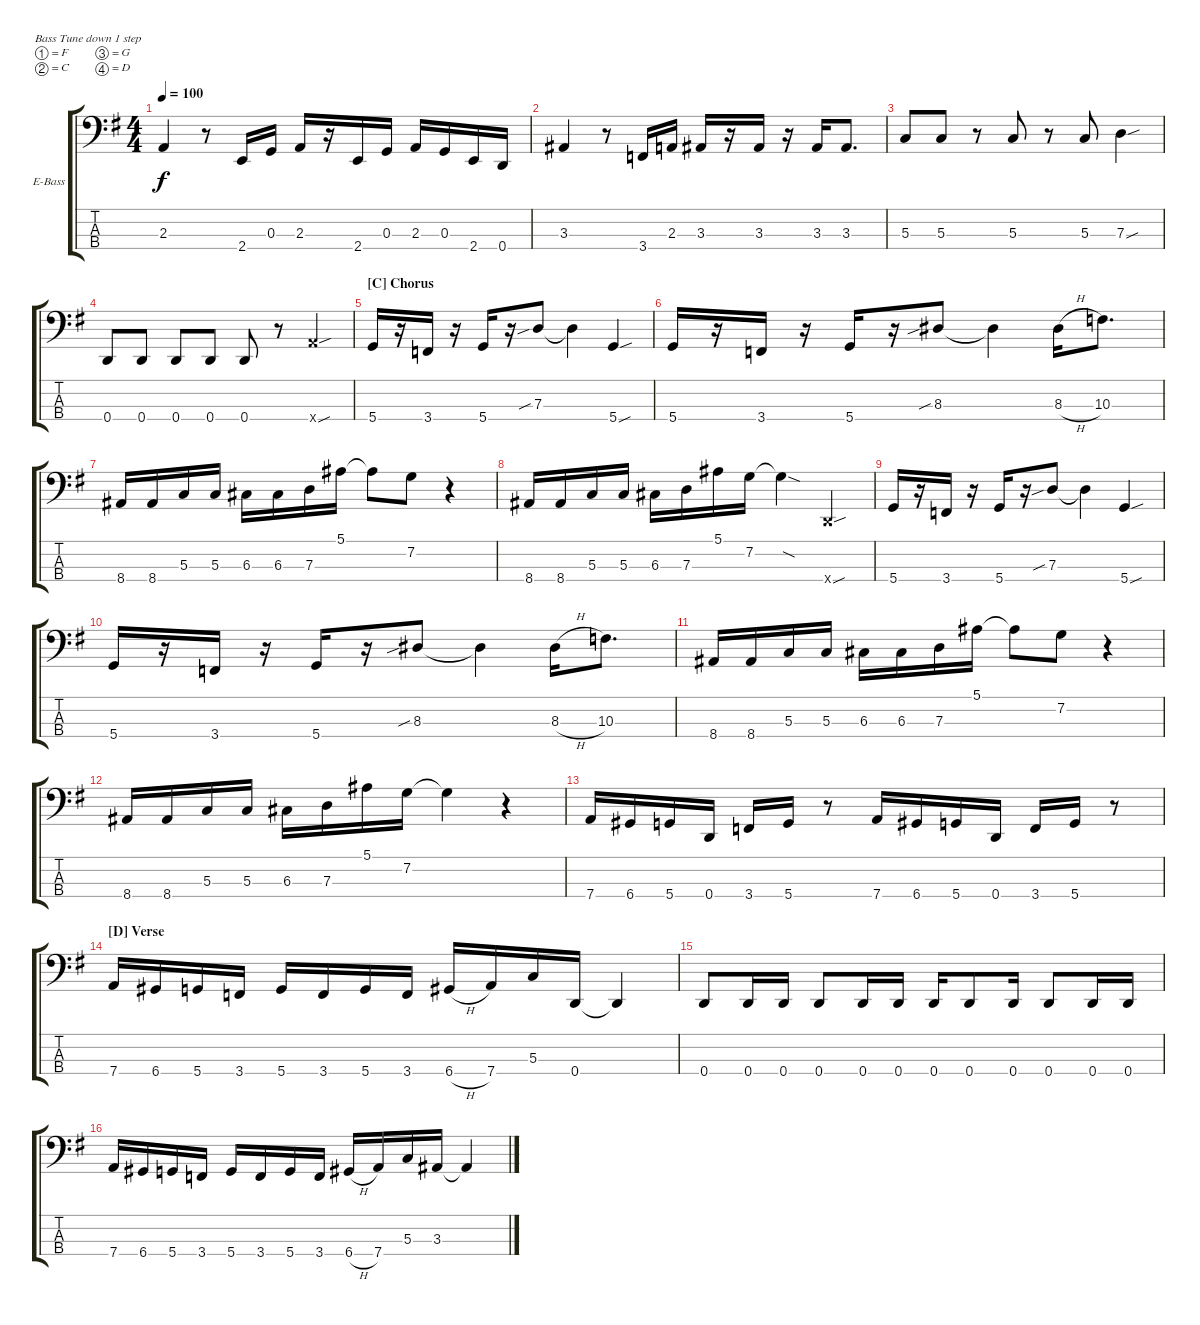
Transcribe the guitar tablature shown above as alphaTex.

\defaultSystemsLayout 4
\bracketExtendMode groupsimilarinstruments
\firstSystemTrackNameOrientation horizontal
\otherSystemsTrackNameOrientation horizontal
\track ("Bass" "E-Bass") {instrument electricbassfinger}
\staff {score tabs}
\tuning (F2 C2 G1 D1)
\ts (4 4)
\tempo 100
\clef f4
\scale
1.03909
\ks g
2.3.4{dy f} r.8 2.4.16 0.3.16 2.3.16 r.16 2.4.16 0.3.16 2.3.16 0.3.16 2.4.16 0.4.16 |
\scale
0.960908 3.3.4 r.8 3.4.16 2.3.16 3.3.16 r.16 3.3.16 r.16 3.3.16 3.3.8{d} |
\scale
1.03909 5.3.8 5.3.8 r.8 5.3.8 r.8 5.3.8 7.3{sou}.4 |
\scale
0.960908 0.4.8 0.4.8 0.4.8 0.4.8 0.4.8 r.8 7.4{sou x}.4 |
\section ("C" "Chorus")
\scale
1.03909 5.4.16 r.16 3.4.16 r.16 5.4.16 r.16 7.3{sib}.8 7.3{t}.4 5.4{sou}.4 |
\scale
0.960908 5.4.16 r.16 3.4.16 r.16 5.4.16 r.16 8.3{sib}.8 8.3{t}.4 8.3{h}.16 10.3.8{d} |
\scale
1.03909 8.4.16 8.4.16 5.3.16 5.3.16 6.3.16 6.3.16 7.3.16 5.1.16 5.1{t}.8 7.2.8 r.4 |
\scale
0.960908 8.4.16 8.4.16 5.3.16 5.3.16 6.3.16 7.3.16 5.1.16 7.2.16 7.2{sod t}.4 0.4{sou x}.4 |
\scale
1.03909 5.4.16 r.16 3.4.16 r.16 5.4.16 r.16 7.3{sib}.8 7.3{t}.4 5.4{sou}.4 |
\scale
0.960908 5.4.16 r.16 3.4.16 r.16 5.4.16 r.16 8.3{sib}.8 8.3{t}.4 8.3{h}.16 10.3.8{d} |
\scale
1.03909 8.4.16 8.4.16 5.3.16 5.3.16 6.3.16 6.3.16 7.3.16 5.1.16 5.1{t}.8 7.2.8 r.4 |
\scale
0.960908 8.4.16 8.4.16 5.3.16 5.3.16 6.3.16 7.3.16 5.1.16 7.2.16 7.2{t}.4 r.4 |
\scale
1.03909 7.4.16 6.4.16 5.4.16 0.4.16 3.4.16 5.4.16 r.8 7.4.16 6.4.16 5.4.16 0.4.16 3.4.16 5.4.16 r.8 |
\section ("D" "Verse")
\scale
0.960908 7.4.16 6.4.16 5.4.16 3.4.16 5.4.16 3.4.16 5.4.16 3.4.16 6.4{h}.16 7.4.16 5.3.16 0.4.16 0.4{t}.4 |
\scale
1.03909 0.4.8 0.4.16 0.4.16 0.4.8 0.4.16 0.4.16 0.4.16 0.4.8 0.4.16 0.4.8 0.4.16 0.4.16 |
\scale
0.960908 7.4.16 6.4.16 5.4.16 3.4.16 5.4.16 3.4.16 5.4.16 3.4.16 6.4{h}.16 7.4.16 5.3.16 3.3.16 3.3{t}.4
